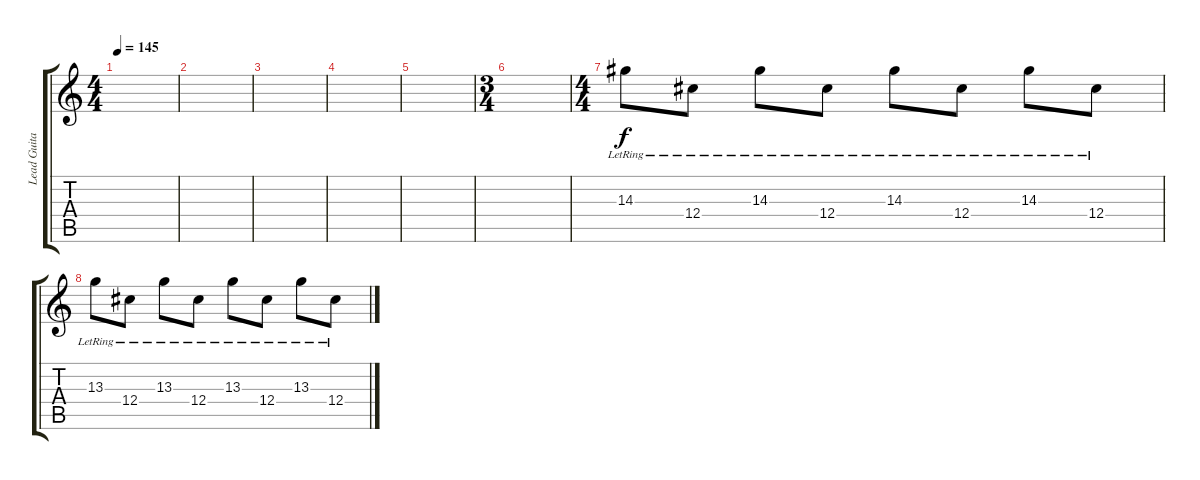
\track ("Lead Guitar" "Lead Guita") {instrument distortionguitar}
\staff {score tabs}
\tuning (Eb4 Bb3 Gb3 Db3 Ab2 Eb2) {hide}
\ts (4 4)
\tempo 145
\clef g2
\ks c
|
|
|
|
|
\ts (3 4)
|
\ts (4 4)
14.3{lr}.8{volume 12} 12.4{lr}.8 14.3{lr}.8 12.4{lr}.8 14.3{lr}.8 12.4{lr}.8 14.3{lr}.8 12.4{lr}.8 |
13.3{lr}.8 12.4{lr}.8 13.3{lr}.8 12.4{lr}.8 13.3{lr}.8 12.4{lr}.8 13.3{lr}.8 12.4{lr}.8
